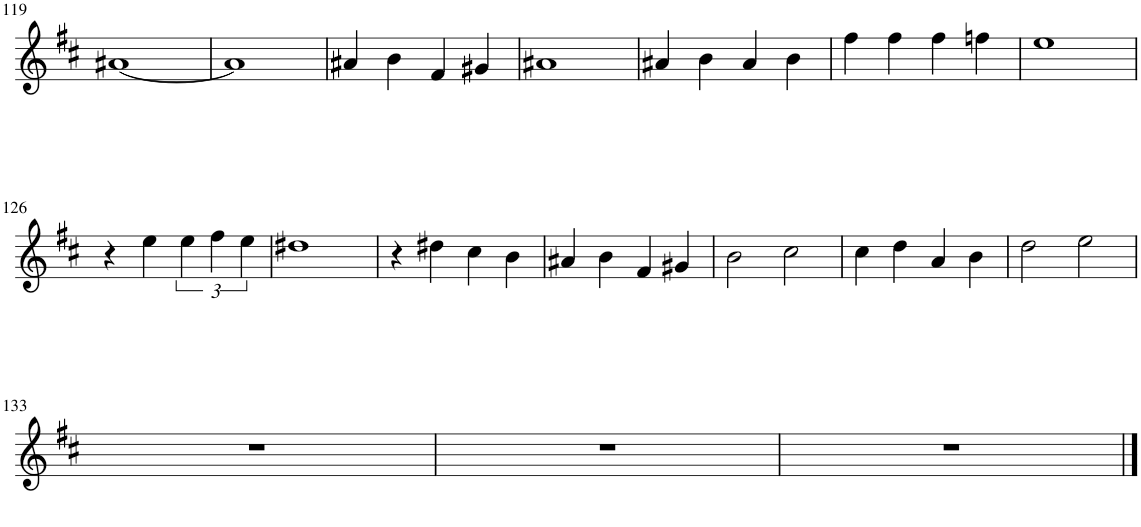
**kern
*part1
*staff1
*I"C PART
!!LO:PB:g=z
*clefG2
*k[f#c#]
*M4/4
=119
[1a#X
=120
1a#]
=121
4a#X/
4b\
4f#/
4g#X/
=122
*^
1a#X	2ryy
.	2ryy
*v	*v
=123
4a#X/
4b\
4a#/
4b\
=124
4ff#\
4ff#\
4ff#\
4ffn\
=125
1ee
!!LO:LB:g=z
=126
4r
4ee\
6ee\
6ff#\
6ee\
=127
*^
1dd#X	2ryy
.	2ryy
*v	*v
=128
4r
4dd#X\
4cc#\
4b\
=129
4a#X/
4b\
4f#/
4g#X/
=130
2b\
2cc#\
=131
4cc#\
4dd\
4a/
4b\
=132
2dd\
2ee\
!!LO:LB:g=z
=133
1r
=134
1r
=135
1r
==
*-
